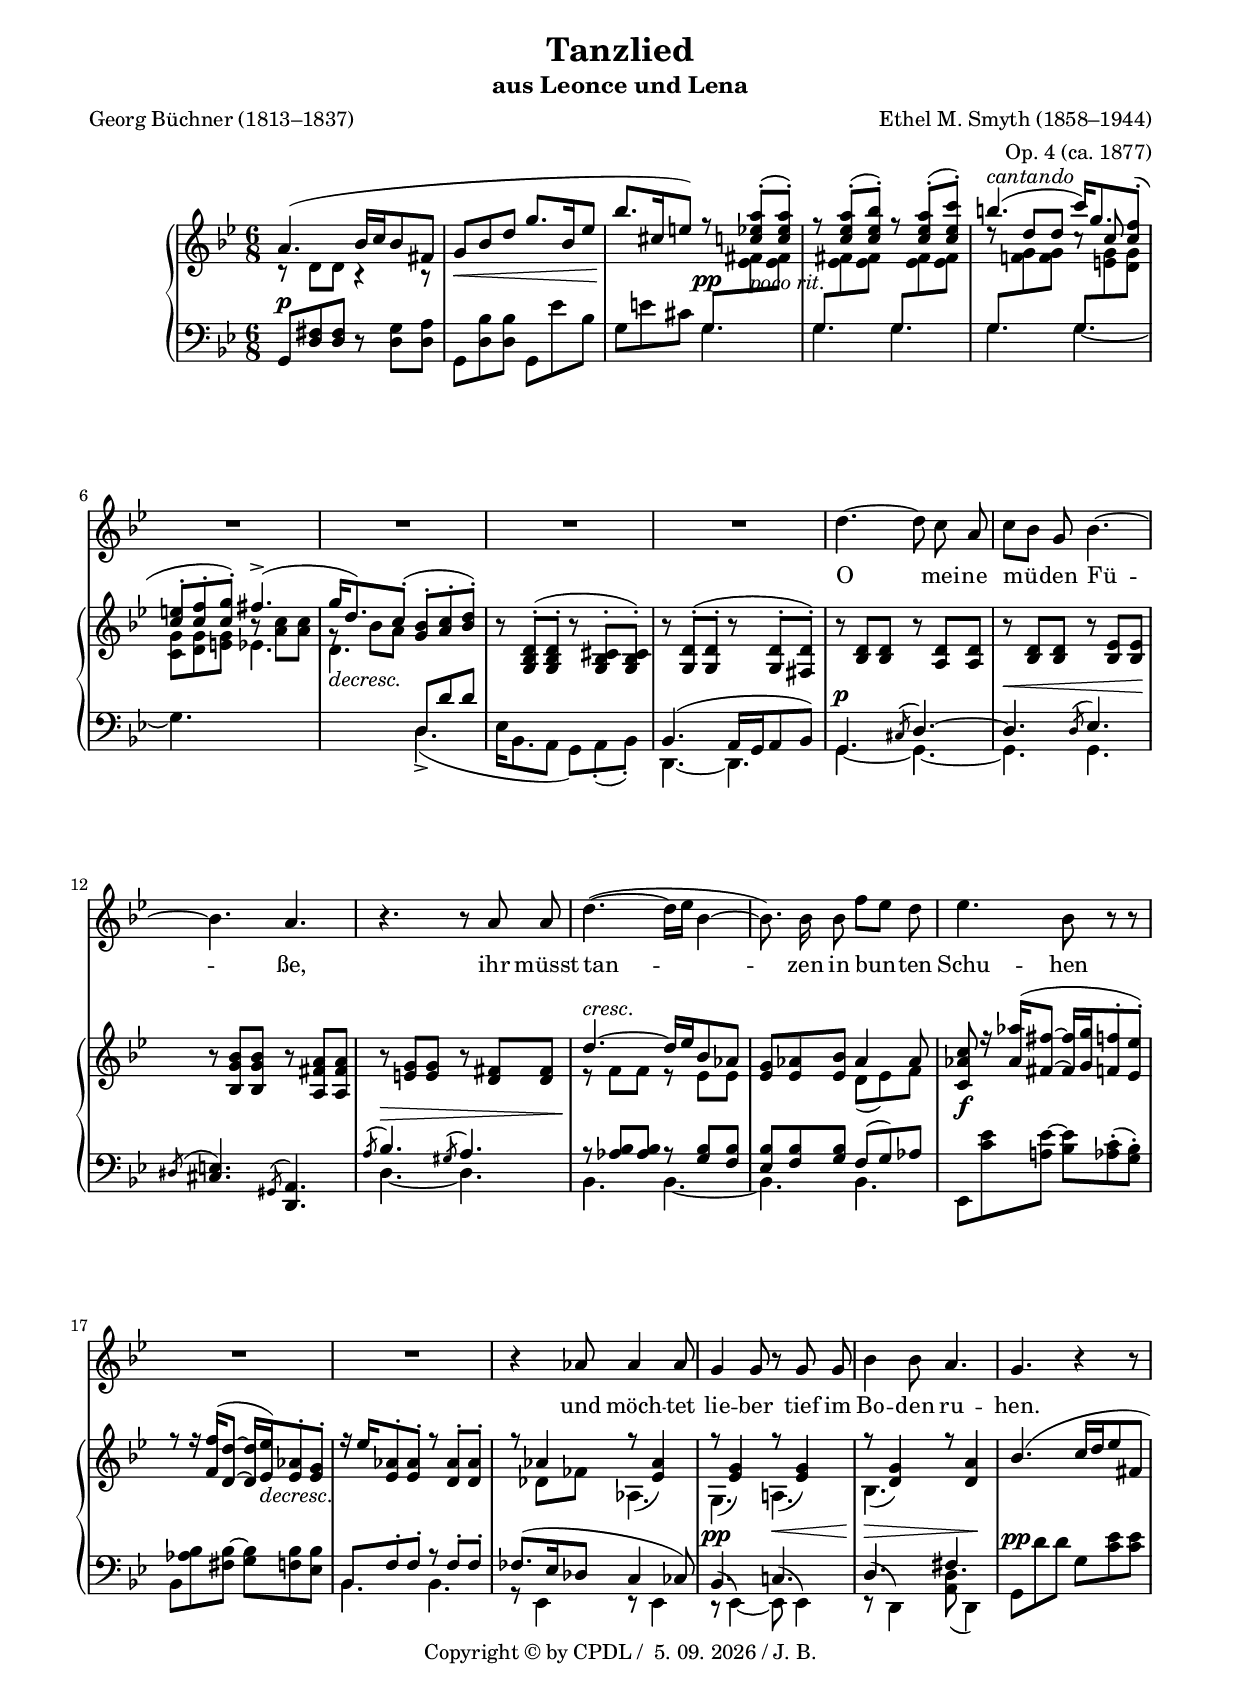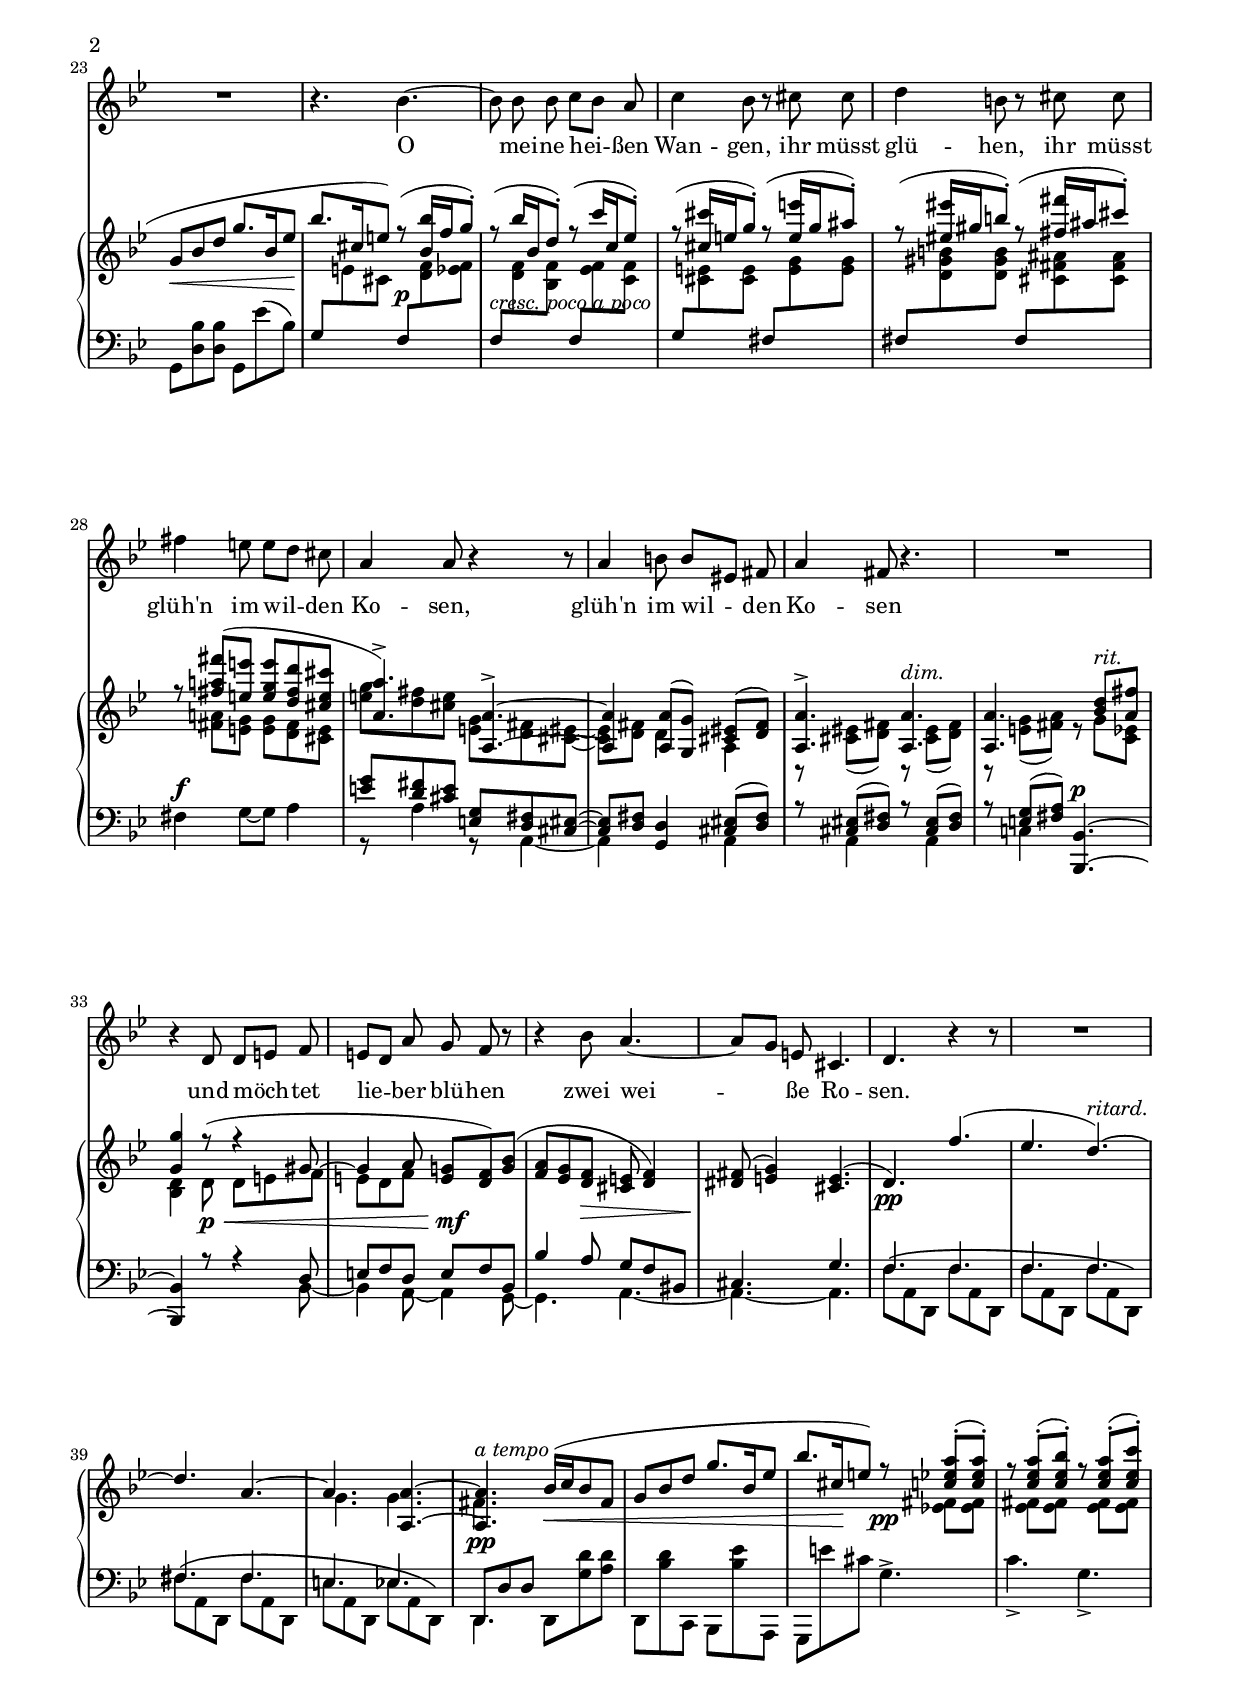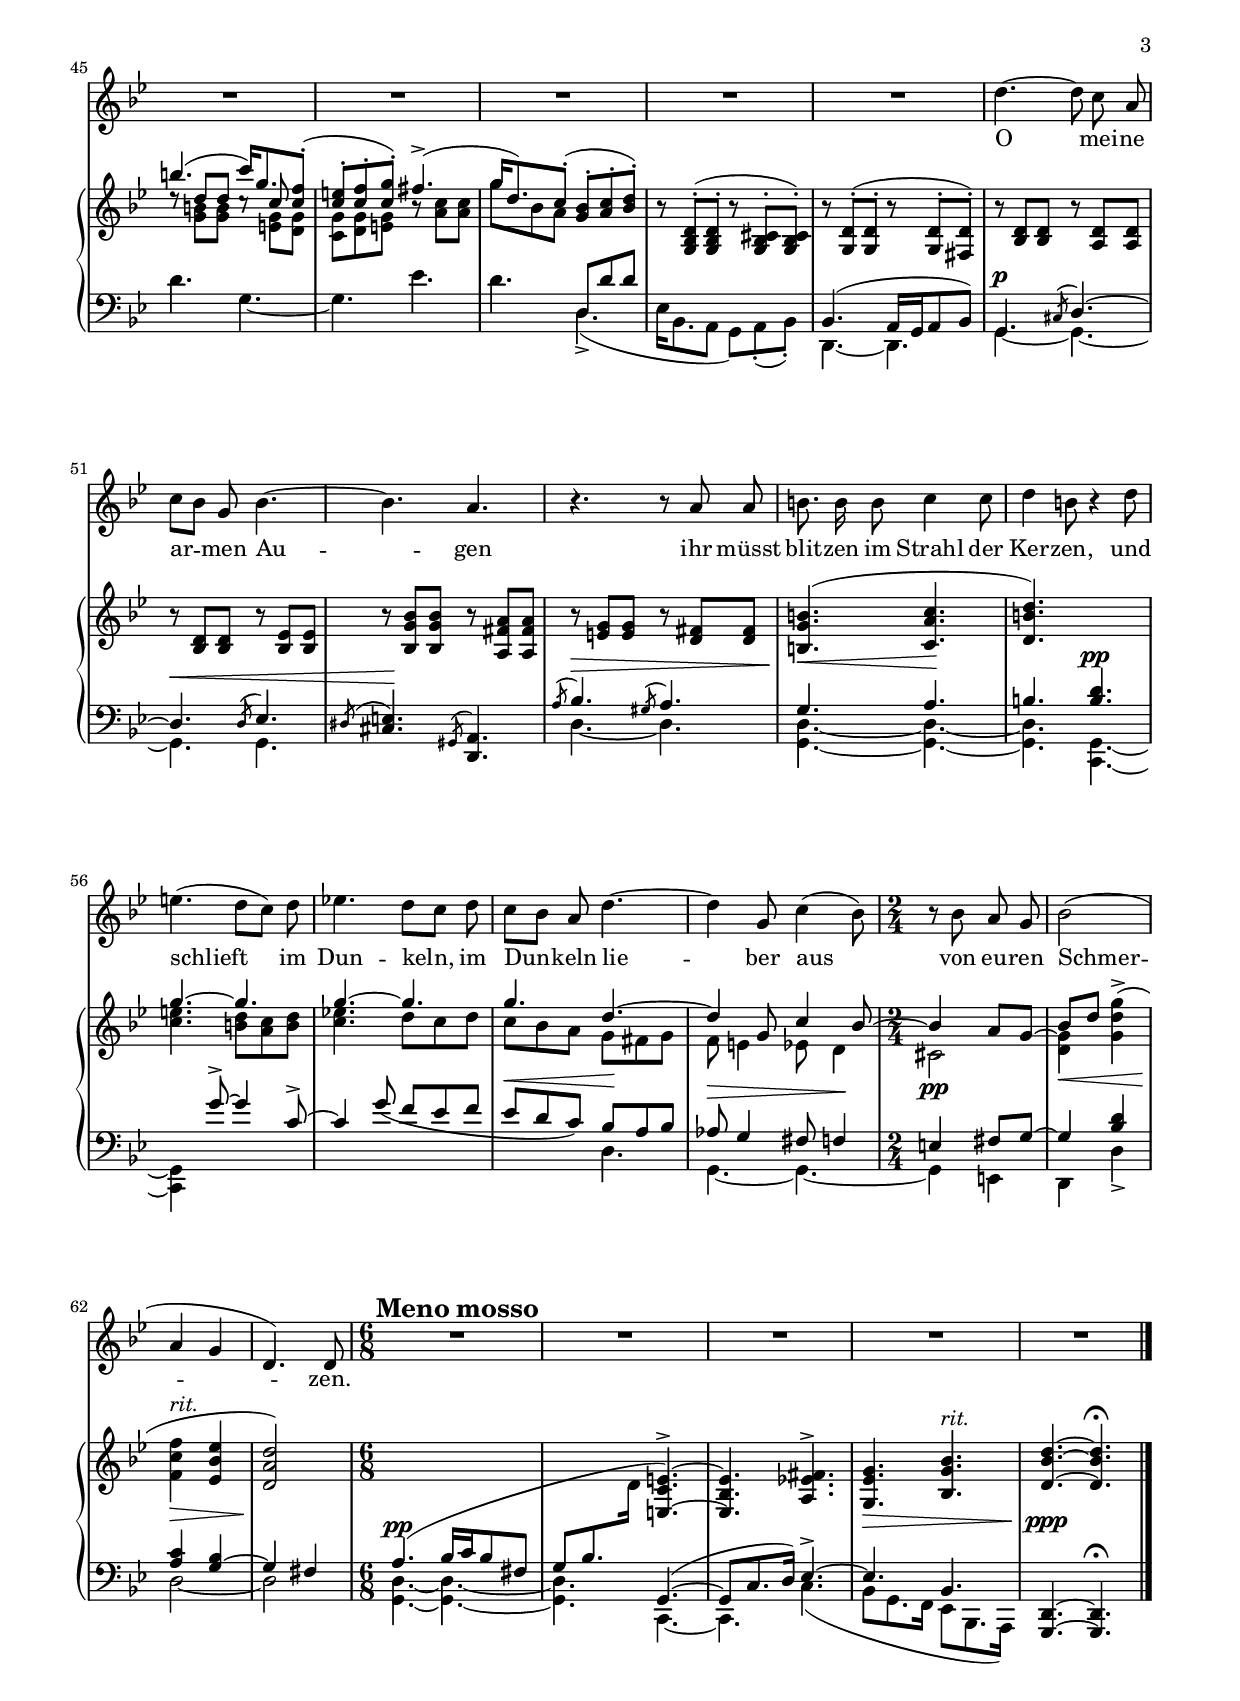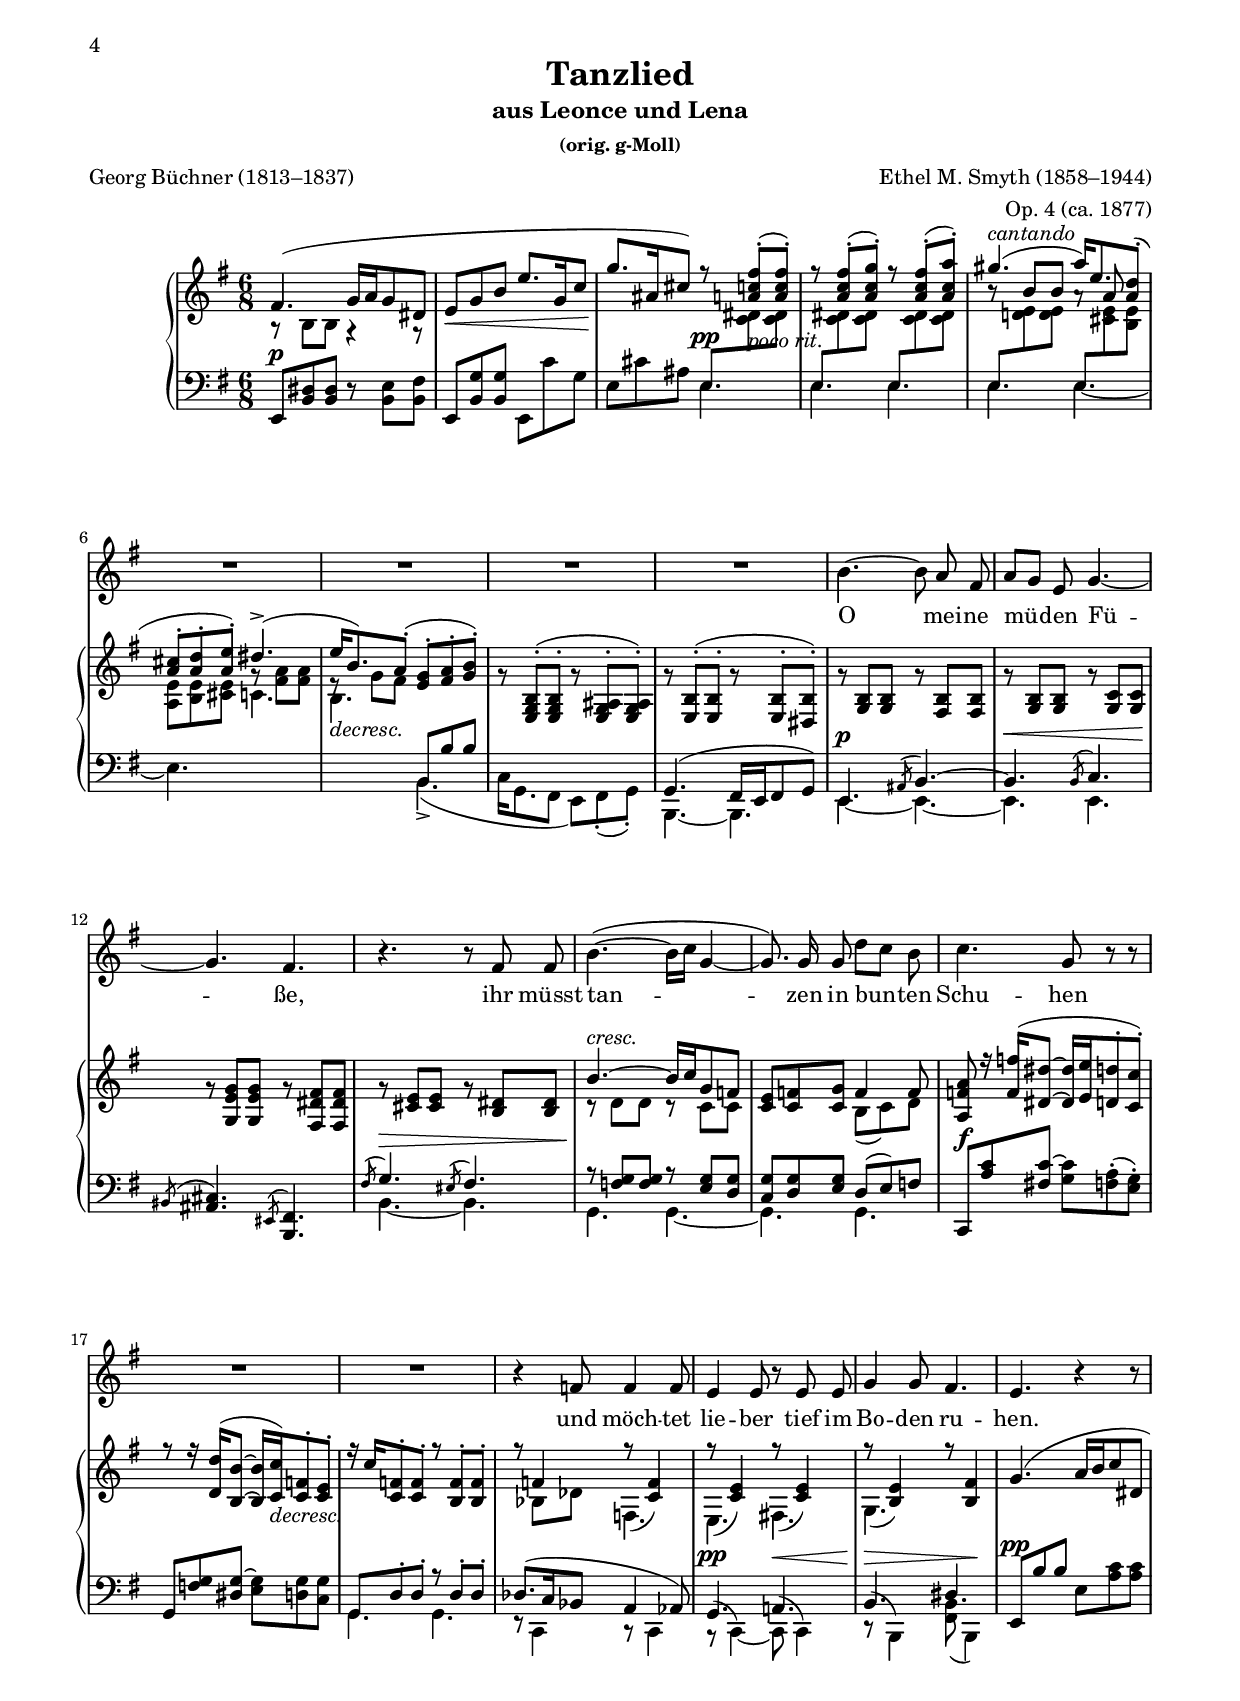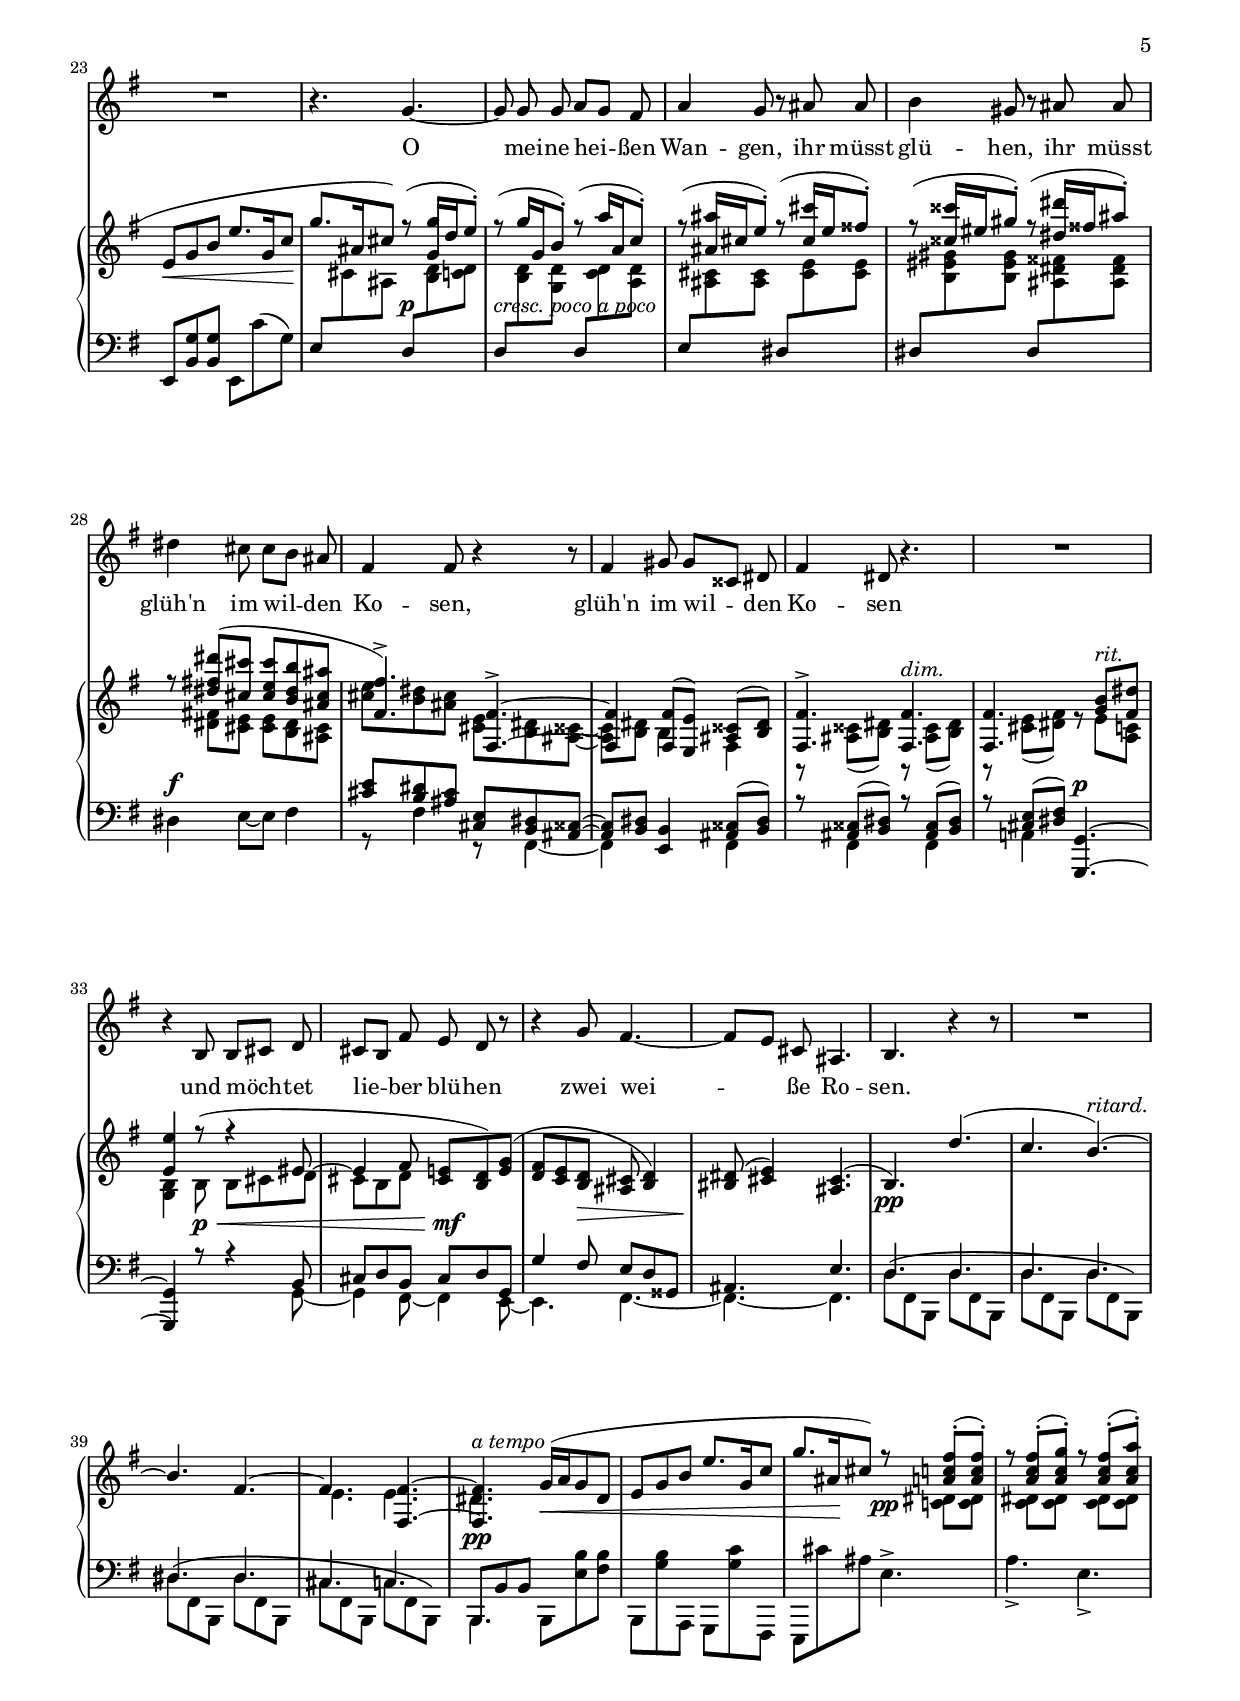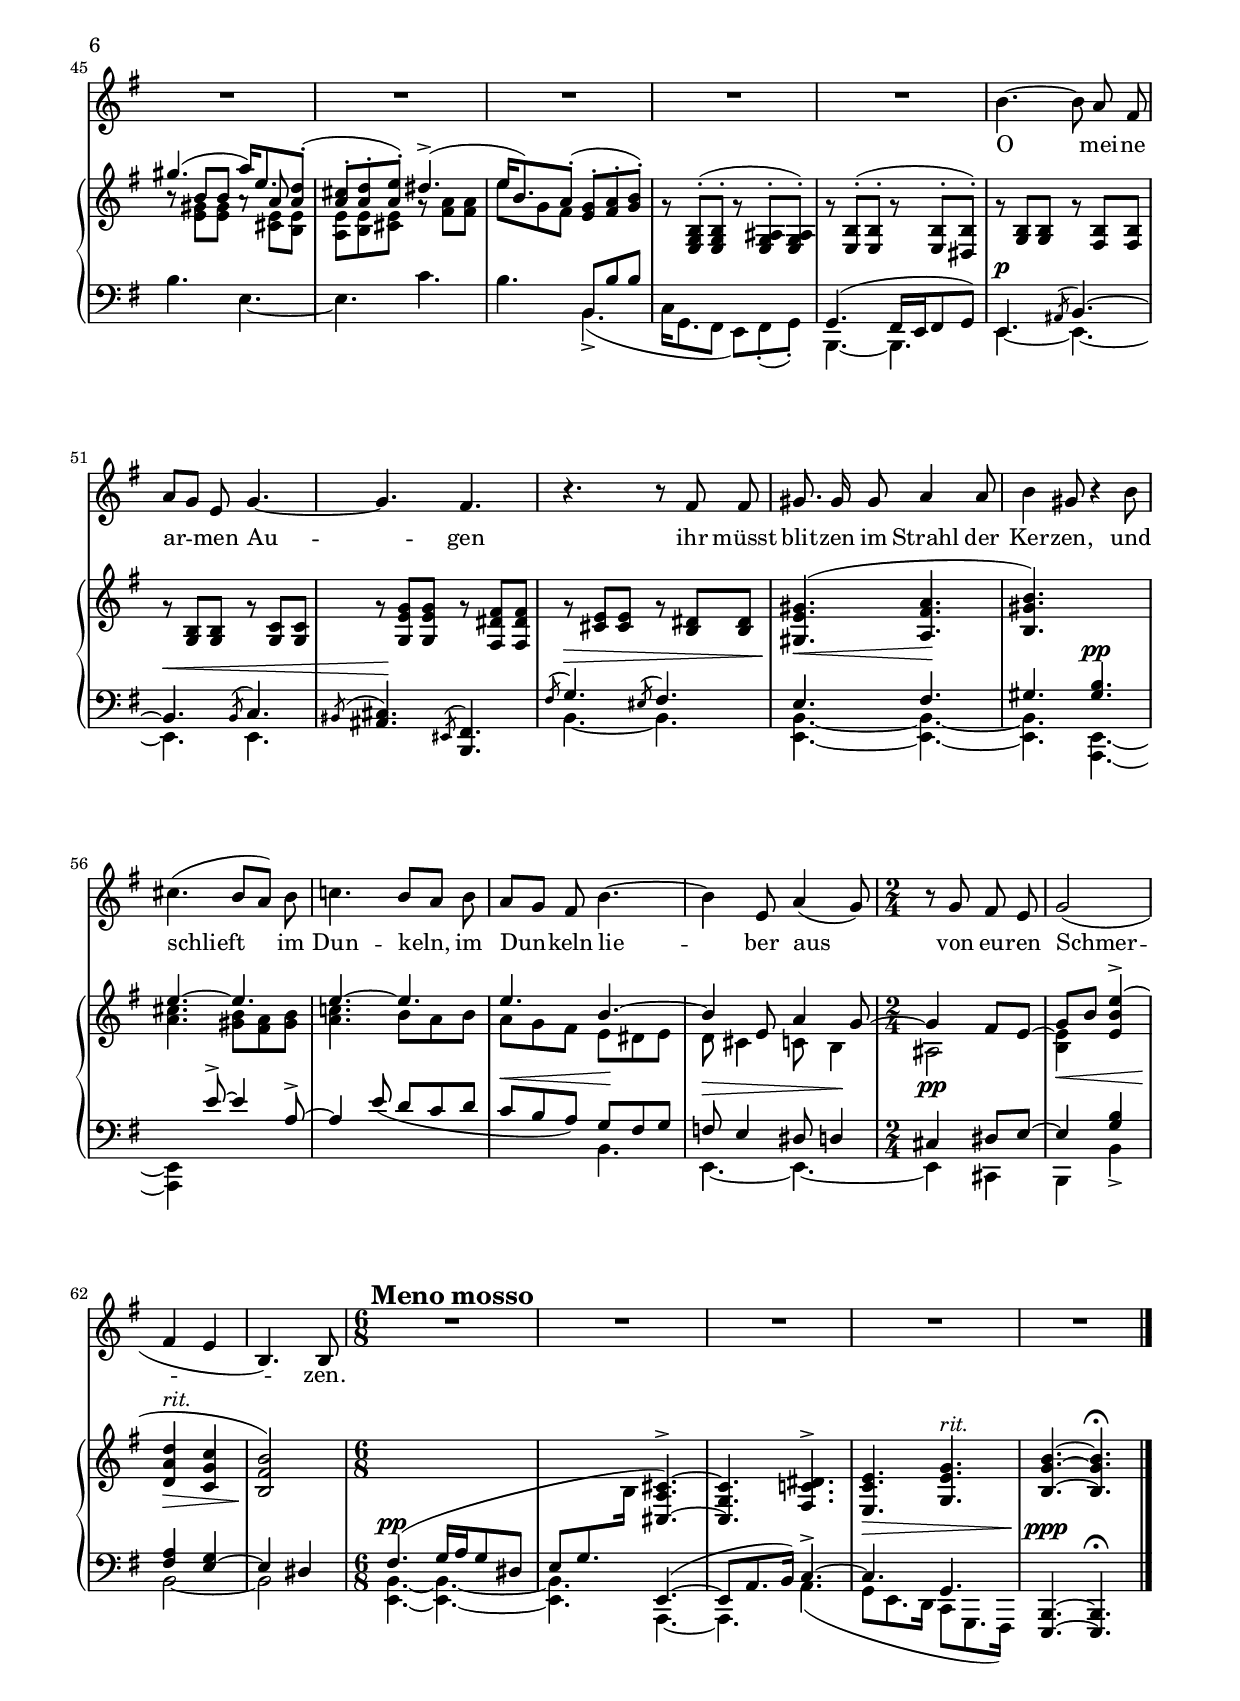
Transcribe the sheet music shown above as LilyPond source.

% Eingegeben von Johannes Becker, Gießen, Joh.Becker@t-online.de
date = #(strftime "%e. %m. %Y" (localtime (current-time)))
\version "2.18.0"
\include "deutsch.ly"
#(set-global-staff-size 18.1)
\header {
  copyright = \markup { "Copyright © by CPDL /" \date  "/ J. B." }
}

\paper {
  #(set-paper-size "a4")
  top-margin = 10
  bottom-margin = 10
  right-margin = 15
  left-margin = 15
  %  page-count = 6
  print-all-headers = ##t
  ragged-last-bottom = ##f
}

melody = \relative c'' {
  \clef treble
  \key g \minor
  \time 6/8
  R2.*9^\markup { \bold \huge { Allegro moderato} }
  d4.~ d8 c a |
  c[ b] g b4.~ |
  b4. a |
  r4. r8 a a |
  d4.(~ d16[ es] b4~ |
  b8.) b16 b8 f'8[ es] d |
  es4. b8 r r |
  R2.*2|
  r4 as8 as4 as8 |
  g4 g8 r g g |
  b4 b8 a4. |
  g r4 r8 |
  R2.
  r4. b4.~|
  b8 b b c[ b] a |
  c4 b8 r cis cis |
  d4  h8 r cis cis |
  fis4 e8 e[ d] cis |
  a4 a8 r4 r8  |
  a4 h8 h8[ eis,] fis |
  a4 fis8 r4. |
  R2. |
  r4  d8 d[ e] f |
  e[ d] a' g f r  |
  r4 b8 a4.~ |
  a8[ g] e cis4. |
  d r4 r8 |
  R2.*12
  d'4.~ d8 c a |
  c[ b] g b4.~ |
  b4. a |
  r4. r8 a a |
  h8. h16 h8 c4 c8 |
  d4 h8 r4 d8 |
  e4.( d8[ c]) d |
  es!4. d8[ c] d |
  c[ b] a d4.~ |
  d4 g,8 c4( b8) |
  \time 2/4
  r8 b a g |
  b2( |
  a4 g |
  d4.) d8 |

  \time 6/8
  R2.^\markup{ \bold \huge { Meno mosso } }
  R2.*3
  R2. \bar "|."
}

text = \lyricmode {
  O mei -- ne mü -- den Fü -- ße,
  ihr müsst tan -- zen in bun -- ten Schu -- hen
  und möch -- tet lie -- ber tief im Bo -- den ru -- hen.

  O mei -- ne hei -- ßen Wan -- gen,
  ihr müsst glü -- hen, ihr müsst glüh'n
  im wil -- den Ko -- sen, glüh'n im wil -- den Ko -- sen
  und möch -- tet lie -- ber blü -- hen
  zwei wei -- ße Ro -- sen.

  O mei -- ne ar -- men Au -- gen
  ihr müsst blit -- zen
  im Strahl der Ker -- zen,
  und schlieft im Dun -- keln, im Dun -- keln lie -- ber aus
  von eu -- ren Schmer -- zen.
}

upper =  {
  \clef treble
  \key g \minor
  \time 6/8
  <<
    {
      \relative c''{
        \stemUp
        a4.^( b16 c b8 fis |
        \crescHairpin
        g\< b d g8. b,16 es8 |
        b'8.\! cis,16  e8)
        r8 \stemUp  < c es a>^(^. < c es a >^.) |
        r8 < c es a>^(^. < c es b'>^.)  r8 < c es a>^(^. < c es c'>)^. |
        h'4.^\markup{ \italic cantando}( c16) g8. < c, f >8^.( |
        <c e>^. <c f>^. <c g'>^.) fis4.^\accent( |
        g16 d8.) c8^. ( <g b>^. <a c>^. <b d>^.) |
        b\rest <g, b d>^.( <g b d>^. b'\rest <g, b cis>^. <g b cis>^.) |
        b'\rest <g,  d'>^.( <g  d'>^. b'\rest  <g,  d'>^. <fis  d'>^.)
        b'\rest <b,  d> <b  d> b'\rest  <a,  d> <a  d>
        b'\rest <b,  d> <b  d> b'\rest  <b,  es> <b  es> |
        b'\rest <b, g' b> <b g' b>  b'\rest  <a, fis'  a> <a fis'  a>  |
        b'\rest <e,  g> <e  g>  b'\rest  <d,  fis> <d  fis> |
        d'4.~^\markup{ \italic cresc.} d16 es b8 as | <es g> <es as> <es b'> as4 as8 |
        <c, as' c>_\f r16 <as' as'>16( <fis fis'>8~ <fis fis'>16 <g g'> <f f'>8-. <es es'>-.) |
        r8 r16 <f f'>16( <d d'>8~<d d'>16 <es es'>16)_\markup{ \italic decresc.}  <es as>8-. <es g>-. |
        r16 es' <es, as>8-. <es as>8-. r <d as'>8-.<d as'>8-. |
        r as'4 r8 <es as>4 |
        r8 <es g>4  r8 <es g>4
        r8 <d g>4  r8 <d a'>4  |
        b'4.( c16 d es8 fis, |
        g\< b d g8. b,16 es8 |
        b'8.\! cis,16  e8) r( <b b'>16 f' g8-.) |
        r( b16 b, d8-.) r( c'16 c, es8-.) |
        r( <cis cis'>16 e g8-.) r( <e e'>16 g ais8-.) |
        \set Staff.extraNatural = ##f
        r( <eis eis'>16 gis h8-.) r( <fis fis'>16 ais cis8-.) |

        r <fis, a! fis'>( <e e'> <e g e'> <d fis d'> <cis e cis'> |
        <a a'>4.^\accent) <a, a'>4.~^\accent |
        <a a'>4 <a a'>8[( <g g'>)]
        <cis eis >[( <d fis>)] |
        < a a'>4.^\accent <a a'>4.^\markup{ \italic dim. }  |
        <a a'>4. s8 <b' d>^\markup{ \italic rit. }  <a fis'> |
        <g g'>4 r8( r4 gis8~ |
        gis4 a8 <e g> <d f>) <g b>( |
        <f a> <es g> <d f>\> <cis e> <d f>4)|
        <dis fis>8\!( <e g>4) <cis e>4.( |
        d\pp) f'( |
        es d~)^\markup{ \italic "ritard."} |
        d a~ |
        a <a, a'>~ |
        <a a'>\pp^\markup{ \italic "a tempo"} b'16\<( c b8 fis |


        g b d g8. b,16 es8 |
        b'8. cis,16\!  e8)
        r8\pp \stemUp  < c es a>^(^. < c es a >^.) |
        r8 < c es a>^(^. < c es b'>^.)  r8 < c es a>^(^. < c es c'>)^. |
        h'4.( c16) g8. < c, f >8^.( |
        <c e>^. <c f>^. <c g'>^.) fis4.^\accent( |
        g16 d8.) c8^. ( <g b>^. <a c>^. <b d>^.) |
        b\rest <g, b d>^.( <g b d>^. b'\rest <g, b cis>^. <g b cis>^.) |
        b'\rest <g,  d'>^.( <g  d'>^. b'\rest  <g,  d'>^. <fis  d'>^.)
        b'\rest <b,  d> <b  d> b'\rest  <a,  d> <a  d>
        b'\rest <b,  d> <b  d> b'\rest  <b,  es> <b  es> |
        b'\rest <b, g' b> <b g' b>  b'\rest  <a, fis'  a> <a fis'  a>  |
        b'\rest <e,  g> <e  g>  b'\rest  <d,  fis> <d  fis> |

        <h g' h>4.(\< <c a' c>\! |
        <d h' d>) s |
        g'~ g |
        g~ g |
        g d~ |
        d4 g,8 c4 b8~ |
        \time 2/4
        b4 a8 g~ |
        \stemDown <d g>4\< \stemNeutral <g d' g>\accent( |
        <f c' f>\>^\markup{\italic rit.} <es b' es> |
        <d a'd>2\!) |
        \time 6/8
        \change Staff=down \stemUp
        a4.(^\pp b16 c b8 fis |
        g  b8. \change Staff=up \stemNeutral  d16
        <e, c' e>4.)\accent~ |
        <e b' e>
        <a es'! fis>^\accent |
        <g es' g>\> <b g' b>^\markup{\italic rit.} |
        <d b' d>\!\ppp~ <d b' d>^\fermata \bar "|."
      }
    }

    \\

    {
      \relative c''{
        c,8\rest d d h4\rest h8\rest s2. s2. |
        s2.
        \stemUp
        d'8\rest d d c\rest c s |
        s2.*8 \stemDown
        r8 f, f r es es |
        s4. d8( es) f |
        s2.*3
        s8 des fes as,4. |
        g4.\pp a! |
        b \change Staff=down \stemUp fis  \change Staff=up
        s2.*7 | \stemDown
        <e'' g>8 <d fis> <cis e> <e, g> <d fis> <cis eis>~ |
        <cis eis> <d fis> d4 a4 |
        r8 <cis eis>( <d fis>) r <cis eis>( <d fis>) |
        r <e g>( <fis a>) r g <c, es> |
        <b d>4 d8\p\< d e f |
        e d f s4\!\mf s8 |
        s2.*5
        g4. g |
        fis s4. |

        s2.*3
        \stemUp
        d'8\rest d d c\rest c s |
        \stemDown
        s4. h8\rest <a c> <a c> |
        g' b, a s4. |
        s2.*8
        <c e>4.  <h d>8 <a c> <h d> |
        <c es!>4.   d8 c d |
        c b a g fis g |
        f e4 es8 d4
        \time 2/4
        cis2\pp

        \stemUp b'8 d
      }
    }
    \\
    {
      s2.*18    s4.
      \override Rest.transparent = ##t

      a8\rest_( es'\rest) s |
      g8\rest_( es'\rest) s a8\rest_( es'\rest) s |
      b8\rest_( d'\rest) s
      \override Rest.transparent = ##f
    }

  >>
}






lower =  {
  \clef bass
  \key g \minor
  \time 6/8
  \override Staff.NoteCollision.merge-differently-dotted = ##t

  \relative c
  {
    g8^\p  <d' fis> <d fis> r < d g > <d a'> |
    g, <d' b'> <d b'> g,  es''  b |
    g e' cis
  }
  <<
    {
      \relative c
      {
        g'8^\pp  \change Staff=up \stemDown <es' fis>_\markup{ \italic "poco rit." }  <es fis> \change Staff=down \stemUp  |
        g,8 \change Staff=up \stemDown <es' fis> <es fis> \change Staff=down \stemUp
        g,8 \change Staff=up \stemDown <es' fis> <es fis> \change Staff=down \stemUp |
        g,8 \change Staff=up \stemDown <f'! g> <f g> \change Staff=down \stemUp
        g,8 \change Staff=up \stemDown <e' g> <d g> |
        <c g'> <d g> <e g> h'\rest <a c> <a c> |
        g\rest b a  \change Staff=down\stemUp d,, d' d
        s2.
        b,4.( a16 g a8 b) |
        g4.^\p \acciaccatura cis8 d4.~ |
        d4.^\< \acciaccatura d8 es4.
        \acciaccatura dis8 <cis  e>4.\! \acciaccatura gis8 <d  a'>4. |
        \acciaccatura a''8 b4.^\> \acciaccatura gis8 a4. |
        r8\! <as b> <as b> r <g b> <f b> |
        <es b'> <f b> <g b> f( g) as |
        \stemNeutral es, <c'' es> <a! es'>~ <b es> <as c>(-. <g b>-.) |
        b, <as' b> <fis b>~ <g b> <f b> <es b'> |
        \stemUp	b f'-. f-. r f-. f-. |
        fes8.( es16 des8 c4 ces8) |
        b4. c!4.^\< |
        d^\> \stemDown  <a d>8_( d,4)\! |
        \stemNeutral
        g8^\pp d'' d g, <c es> <c es> |
        g, <d' b'> <d b'> g,  es''(  b) |
        g \change Staff=up \stemDown e' cis \change Staff=down \stemUp f,^\p \change Staff=up \stemDown <d' f> <es f>   \change Staff=down \stemUp |
        \once \override TextScript.padding = #+1.8

        f,^\markup{ \italic "cresc. poco a poco"} \change Staff=up \stemDown <d' f> <b f'>  \change Staff=down \stemUp f \change Staff=up \stemDown <es' f> <c f>  \change Staff=down \stemUp |
        g \change Staff=up \stemDown <cis e> <cis e> \change Staff=down \stemUp fis,  \change Staff=up \stemDown <e' g> <e g> \change Staff=down \stemUp |
        fis, \change Staff=up \stemDown <d' gis h> <d gis h> \change Staff=down \stemUp fis, \change Staff=up \stemDown <cis' fis ais>  <cis fis ais> \change Staff=down \stemUp |
        s \change Staff=up \stemDown <fis a!> <e g> <e g> <d fis>  <cis e> |
        \change Staff=down \stemUp <e g> <d fis> <cis e>  <e, g> <d fis> <cis eis>~ |
        \set Staff.extraNatural = ##f
        <cis eis> <d fis> <g, d'>4 <cis eis>8( <d fis>)|
        r <cis eis>8( <d fis>) r <cis eis>8( <d fis>) |
        r <e g>( <fis a>) <b,, b'>4.~^\p |
        <b b'>4 r8 r4 d'8 |
        e f d e f b, |
        b'4 a8 g f his, |
        cis4. g'4. |
        f f |
        f f |
        fis fis |
        e es |
        d,8 d' d s4. |
        s2. |
        s4.  \change Staff=up \stemDown  s8 <es'! fis> <es fis> |
        s8 <es fis> <es fis>  s8 <es fis> <es fis> |
        s8 <g h> <g h> s8 <e g> <d g> |
        <c g'> <d g> <e g> s4.|
        s
        \change Staff=down\stemUp d,8 d' d
        s2.
        b,4.( a16 g a8 b) |
        g4.^\p \acciaccatura cis8 d4.~ |
        d4.^\< \acciaccatura d8 es4.
        \acciaccatura dis8 <cis  e>4.\! \acciaccatura gis8 <d  a'>4. |
        \acciaccatura a''8 b4.^\> \acciaccatura gis8 a4. |
        g\! a |
        h <h d>^\pp |
        s4   g'8\accent~ g4 c,8\accent~ |
        c4 g'8_( f es f |
        es^\< d c)  b\! a b |
        as8^\> g4 fis8 f4\! |
        \time 2/4
        e fis8 g~ |
        g4 <b d> |
        <a c> <g b>~ |
        g fis
        \time 6/8
        s2.
        s4. g,(~|
        g8 c8. d16) es4.~\accent |
        es b |
        <g, d'>~ <g d'>\fermata
      }
    }
    \\
    {
      \relative c
      {
        g'4. |
        g g  |
        g g~ |
        g \change Staff=up es'4. d_\markup{\italic decresc.} \change Staff=down d,_\accent( |
        es16 b8. a8 g) a-.( b-.) |
        d,4.~ d|
        g~ g~ |
        g g |
        s2.
        d'4.~ d |
        b b~ |
        b b |
        s2.*2
        b4. b
        r8 es,4 r8 es4 |
        r8 es4~ es8 es4 |
        r8 d4 s4. |
        s2.*6
        fis'4^\f g8[~ g] a4|
        r8 a4 r8 a,4~ |
        a4 s a
        s8 a4 s8 a4 |
        s8 c!4 s4. |
        s4. s4 b8~ |
        b4 a8~ a4 g8~ |
        g4. a~ |
        a~ a |
        f'8^\( a, d, f' a, d, |
        f'8 a, d, f' a, d,\) |
        fis'8^\( a, d, fis' a, d, |
        e'8 a, d, es' a, d,\) |
        d4. d8 <g' d'> <a d> |
        d,, <b'' d> c,, b <b'' es> a,, |
        g e''' cis  g4.^\accent |
        c\accent g\accent |
        d' g,~ |
        g es' |
        d
        \change Staff=down d,_\accent( |
        es16 b8. a8 g) a-.( b-.) |
        d,4.~ d|
        g~ g~ |
        g g |
        s2.
        d'4.~ d |
        <g, d'>~ <g d'>~ |
        <g d'> <c, g'>~ |
        <c g'>4 s2 |
        s2.
        s4. d' |
        g,~ g~ |
        \time 2/4
        g4 e |
        d d'\accent |
        d2~ |
        d
        \time 6/8
        <g, d'>4.~ <g d'>~ |
        <g  d'> c,~ |
        c   c'( |
        b8 g8. f16 es8 b8. a16) |
      }
    }
    \\
    {
      s2.*16 s4.
      \override Rest.transparent = ##t

      b,8\rest^( es,\rest) s
      c8\rest^( es,\rest) s |
      d8\rest^( d,\rest) s


      \override Rest.transparent = ##f
    }
  >>
}

staffs =  <<
  \new Voice = "mel" {  \autoBeamOff \melody }
  \new Lyrics \lyricsto mel \text
  \new PianoStaff <<
    \new Staff = "up" \new Voice { \upper }
    \new Staff = "down" \new Voice { \lower }
  >>
>>


\score  {
  \staffs
  \layout {
    \context { \Staff \RemoveEmptyStaves
    \override VerticalAxisGroup #'remove-first = ##t
  }
  }
  \midi { }
  \header {
    title = "Tanzlied"
    subtitle = "aus Leonce und Lena"
    opus = "Op. 4 (ca. 1877)"
    composer = "Ethel M. Smyth (1858–1944)"
    poet = "Georg Büchner (1813–1837)"
  }
}
\score  {
  \transpose g e  \staffs
  \layout {
    \context {
      \Staff \RemoveEmptyStaves
      \override VerticalAxisGroup #'remove-first = ##t
  }}
    \midi {
  }
  \header {
    title = "Tanzlied"
    subtitle = "aus Leonce und Lena"
    subsubtitle  = "(orig. g-Moll)"
    opus = "Op. 4 (ca. 1877)"
    composer = "Ethel M. Smyth (1858–1944)"
    poet = "Georg Büchner (1813–1837)"
  }

}

%extraNaural